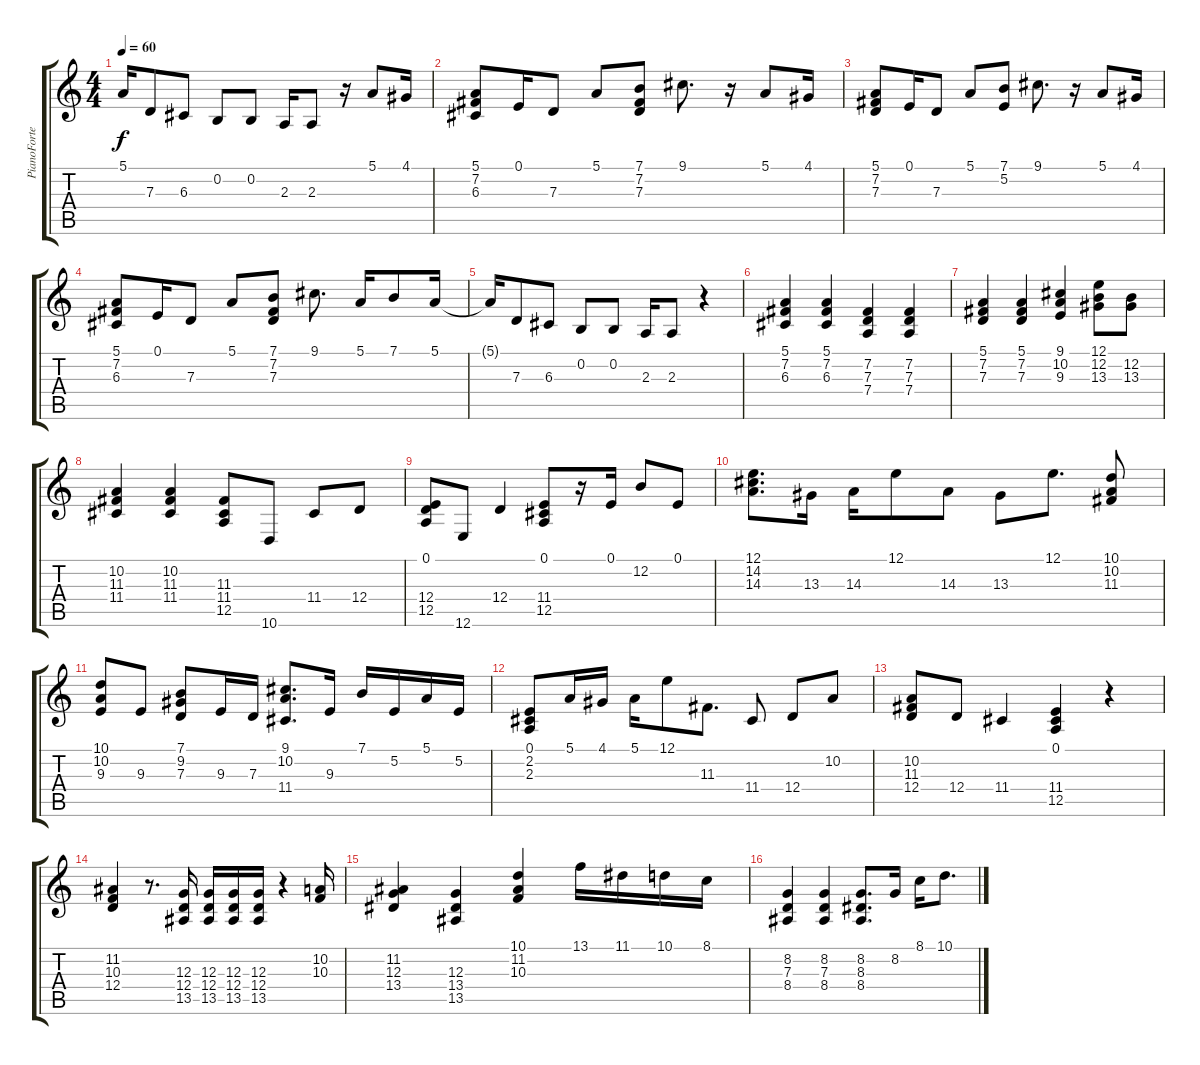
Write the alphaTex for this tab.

\track ("PianoForte_R" "PianoForte") {instrument acousticgrandpiano}
\staff {score tabs}
\tuning (E4 B3 G3 D3 A2 E2) {hide}
\ts (4 4)
\tempo 60
\clef g2
\ks c
5.1{t}.16{dy f} 7.3.8 6.3.8 0.2.8 0.2.8 2.3.16 2.3.8 r.16 5.1.8 4.1.16 |
(5.1 7.2 6.3).8 0.1.16 7.3.8 5.1.8 (7.1 7.2 7.3).8 9.1.8{d} r.16 5.1.8 4.1.16 |
(5.1 7.2 7.3).8 0.1.16 7.3.8 5.1.8 (7.1 5.2).8 9.1.8{d} r.16 5.1.8 4.1.16 |
(5.1 7.2 6.3).8 0.1.16 7.3.8 5.1.8 (7.1 7.2 7.3).8 9.1.8{d} 5.1.16 7.1.8 5.1.16 |
5.1{t}.16 7.3.8 6.3.8 0.2.8 0.2.8 2.3.16 2.3.8 r.4 |
(5.1 7.2 6.3).4 (5.1 7.2 6.3).4 (7.2 7.3 7.4).4 (7.2 7.3 7.4).4 |
(5.1 7.2 7.3).4 (5.1 7.2 7.3).4 (9.1 10.2 9.3).4 (12.1 12.2 13.3).8 (12.2 13.3).8 |
(10.2 11.3 11.4).4 (10.2 11.3 11.4).4 (11.3 11.4 12.5).8 10.6.8 11.4.8 12.4.8 |
(0.1 12.4 12.5).8 12.6.8 12.4.4 (0.1 11.4 12.5).8 r.16 0.1.16 12.2.8 0.1.8 |
(12.1 14.2 14.3).8{d} 13.3.16 14.3.16 12.1.8 14.3.8 13.3.8 12.1.8{d} (10.1 10.2 11.3).8 |
(10.1 10.2 9.3).8 9.3.8 (7.1 9.2 7.3).8 9.3.16 7.3.16 (9.1 10.2 11.4).8{d} 9.3.16 7.1.16 5.2.16 5.1.16 5.2.16 |
(0.1 2.2 2.3).8 5.1.16 4.1.16 5.1.16 12.1.8 11.3.8{d} 11.4.8 12.4.8 10.2.8 |
(10.2 11.3 12.4).8 12.4.8 11.4.4 (0.1 11.4 12.5).4 r.4 |
(11.2 10.3 12.4).4 r.8{d} (12.3 12.4 13.5).16 (12.3 12.4 13.5).16 (12.3 12.4 13.5).16 (12.3 12.4 13.5).16 r.4 (10.2 10.3).16 |
(11.2 12.3 13.4).4 (12.3 13.4 13.5).4 (10.1 11.2 10.3).4 13.1.16 11.1.16 10.1.16 8.1.16 |
(8.2 7.3 8.4).4 (8.2 7.3 8.4).4 (8.2 8.3 8.4).8{d} 8.2.16 8.1.16 10.1.8{d}
